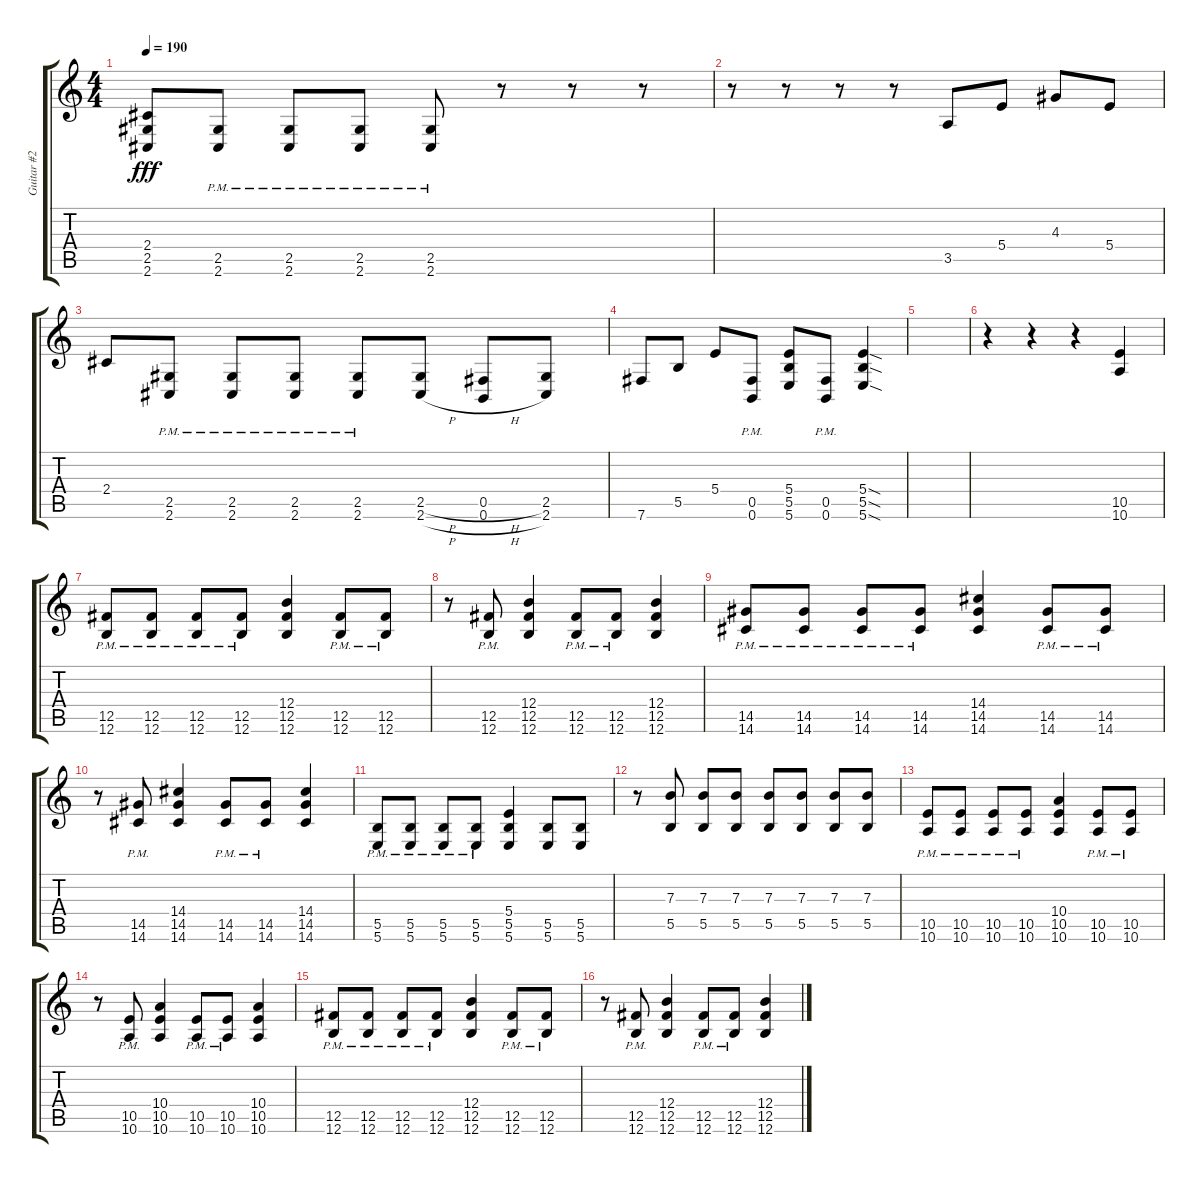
\track ("Guitar #2" "Guitar #2") {instrument distortionguitar}
\staff {score tabs}
\tuning (Db4 Ab3 E3 B2 Gb2 B1) {hide}
\ts (4 4)
\tempo 190
\clef g2
\ks c
(2.4 2.5 2.6).8{dy fff} (2.5{pm} 2.6{pm}).8 (2.5{pm} 2.6{pm}).8 (2.5{pm} 2.6{pm}).8 (2.5{pm} 2.6{pm}).8 r.8 r.8 r.8 |
r.8 r.8 r.8 r.8 3.5.8 5.4.8 4.3.8 5.4.8 |
2.4.8 (2.5{pm} 2.6{pm}).8 (2.5{pm} 2.6{pm}).8 (2.5{pm} 2.6{pm}).8 (2.5{pm} 2.6{pm}).8 (2.5{h} 2.6{h}).8 (0.5{h} 0.6{h}).8 (2.5 2.6).8 |
7.6.8 5.5.8 5.4.8 (0.5{pm} 0.6{pm}).8 (5.4 5.5 5.6).8 (0.5{pm} 0.6{pm}).8 (5.4{sod} 5.5{sod} 5.6{sod}).4 |
|
r.4 r.4 r.4 (10.5 10.6).4 |
(12.5{pm} 12.6{pm}).8{balance 16} (12.5{pm} 12.6{pm}).8 (12.5{pm} 12.6{pm}).8 (12.5{pm} 12.6{pm}).8 (12.4 12.5 12.6).4 (12.5{pm} 12.6{pm}).8 (12.5{pm} 12.6{pm}).8 |
r.8 (12.5{pm} 12.6{pm}).8 (12.4 12.5 12.6).4 (12.5{pm} 12.6{pm}).8 (12.5{pm} 12.6{pm}).8 (12.4 12.5 12.6).4 |
(14.5{pm} 14.6{pm}).8 (14.5{pm} 14.6{pm}).8 (14.5{pm} 14.6{pm}).8 (14.5{pm} 14.6{pm}).8 (14.4 14.5 14.6).4 (14.5{pm} 14.6{pm}).8 (14.5{pm} 14.6{pm}).8 |
r.8 (14.5{pm} 14.6{pm}).8 (14.4 14.5 14.6).4 (14.5{pm} 14.6{pm}).8 (14.5{pm} 14.6{pm}).8 (14.4 14.5 14.6).4 |
(5.5{pm} 5.6{pm}).8 (5.5{pm} 5.6{pm}).8 (5.5{pm} 5.6{pm}).8 (5.5{pm} 5.6{pm}).8 (5.4 5.5 5.6).4 (5.5 5.6).8 (5.5 5.6).8 |
r.8 (7.3 5.5).8 (7.3 5.5).8 (7.3 5.5).8 (7.3 5.5).8 (7.3 5.5).8 (7.3 5.5).8 (7.3 5.5).8 |
(10.5{pm} 10.6{pm}).8 (10.5{pm} 10.6{pm}).8 (10.5{pm} 10.6{pm}).8 (10.5{pm} 10.6{pm}).8 (10.4 10.5 10.6).4 (10.5{pm} 10.6{pm}).8 (10.5{pm} 10.6{pm}).8 |
r.8 (10.5{pm} 10.6{pm}).8 (10.4 10.5 10.6).4 (10.5{pm} 10.6{pm}).8 (10.5{pm} 10.6{pm}).8 (10.4 10.5 10.6).4 |
(12.5{pm} 12.6{pm}).8 (12.5{pm} 12.6{pm}).8 (12.5{pm} 12.6{pm}).8 (12.5{pm} 12.6{pm}).8 (12.4 12.5 12.6).4 (12.5{pm} 12.6{pm}).8 (12.5{pm} 12.6{pm}).8 |
r.8 (12.5{pm} 12.6{pm}).8 (12.4 12.5 12.6).4 (12.5{pm} 12.6{pm}).8 (12.5{pm} 12.6{pm}).8 (12.4 12.5 12.6).4
